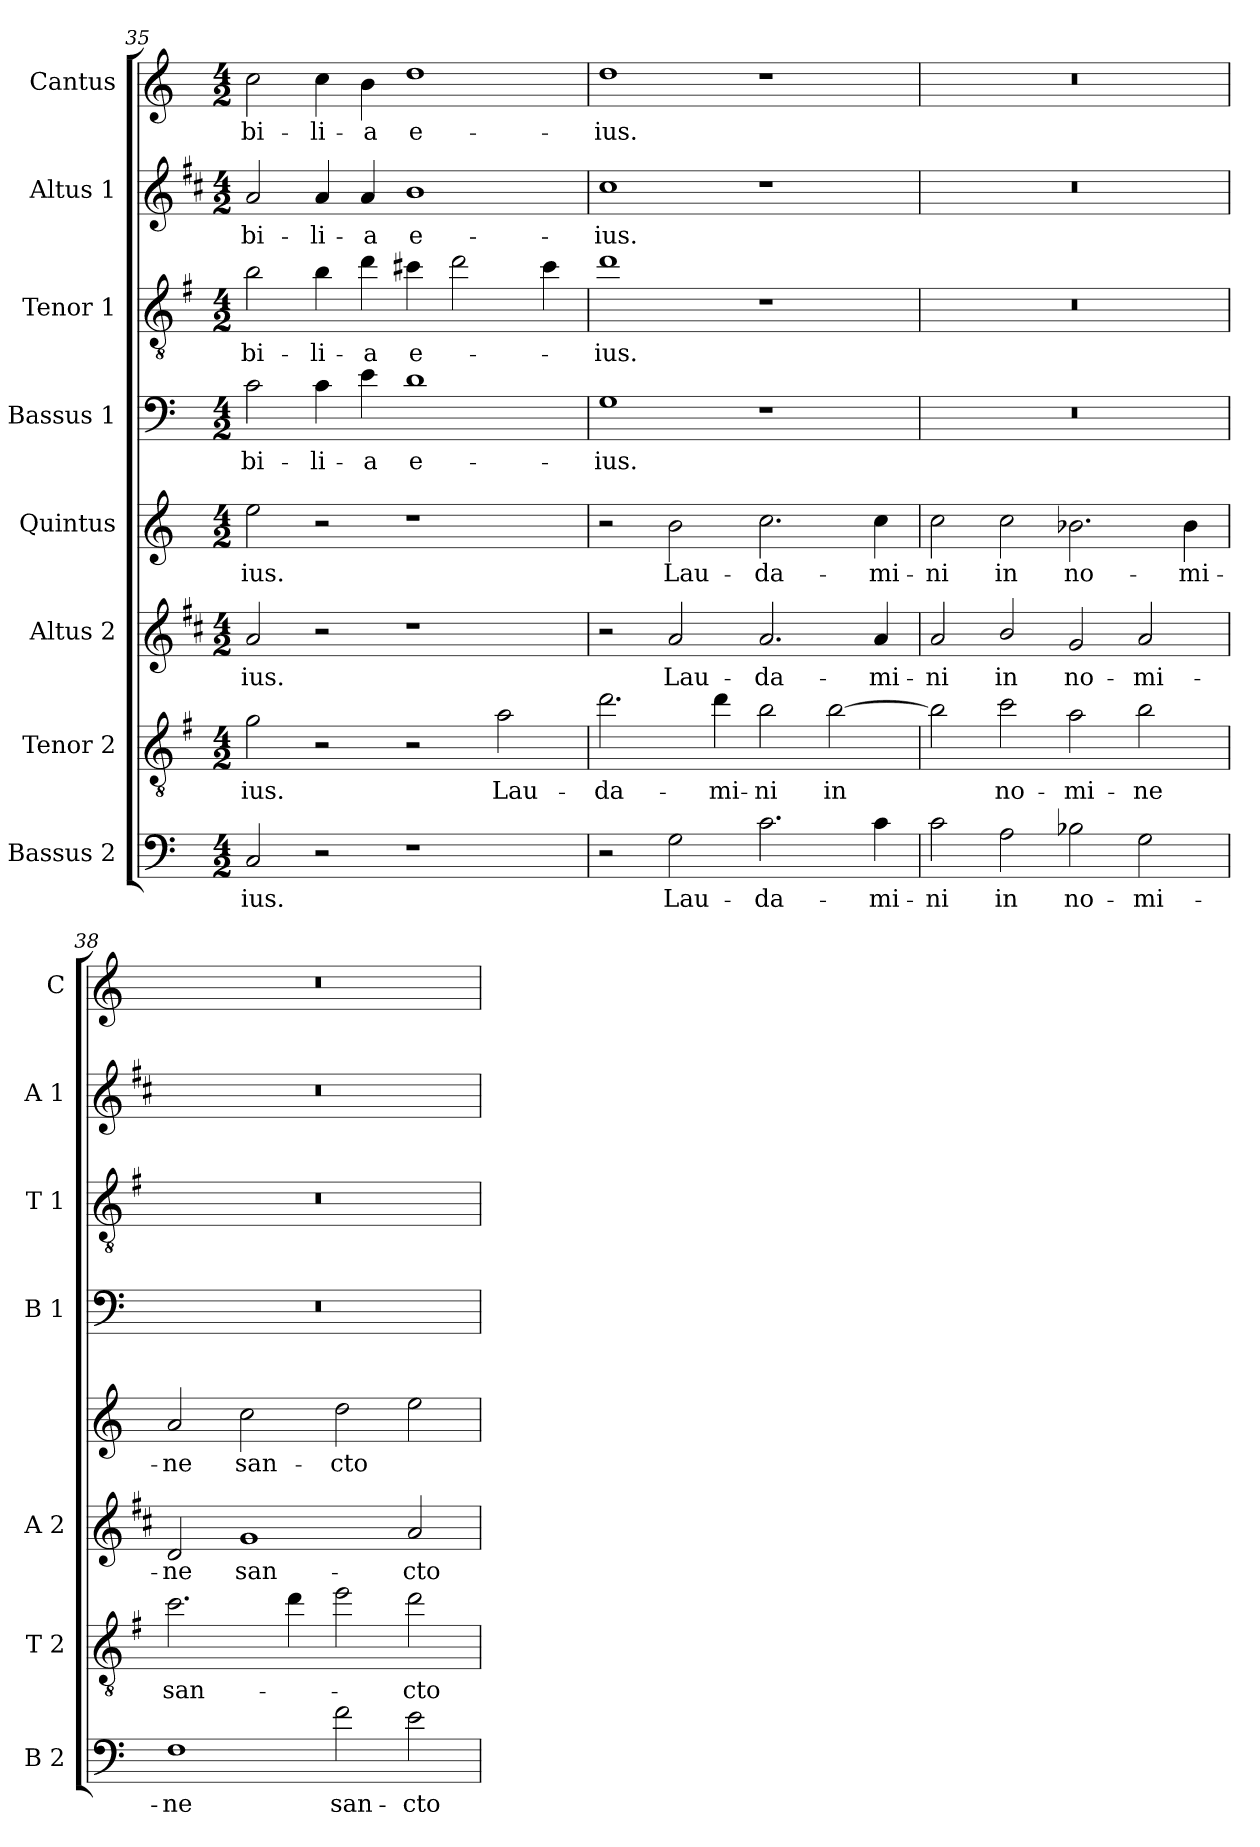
**kern	**text	**kern	**text	**kern	**text	**kern	**text	**kern	**text	**kern	**text	**kern	**text	**kern	**text
*part8	*part8	*part7	*part7	*part6	*part6	*part5	*part5	*part4	*part4	*part3	*part3	*part2	*part2	*part1	*part1
*staff8	*staff8	*staff7	*staff7	*staff6	*staff6	*staff5	*staff5	*staff4	*staff4	*staff3	*staff3	*staff2	*staff2	*staff1	*staff1
*I"Bassus 2	*	*I"Tenor 2	*	*I"Altus 2	*	*I"Quintus	*	*I"Bassus 1	*	*I"Tenor 1	*	*I"Altus 1	*	*I"Cantus	*
*I'B 2	*	*I'T 2	*	*I'A 2	*	*	*	*I'B 1	*	*I'T 1	*	*I'A 1	*	*I'C	*
*clefF4	*	*clefGv2	*	*clefG2	*	*clefG2	*	*clefF4	*	*clefGv2	*	*clefG2	*	*clefG2	*
*	*	*ITrd4c7	*	*ITrd1c2	*	*	*	*	*	*ITrd4c7	*	*ITrd1c2	*	*	*
*k[]	*	*k[]	*	*k[]	*	*k[]	*	*k[]	*	*k[]	*	*k[]	*	*k[]	*
*C:	*	*C:	*	*C:	*	*C:	*	*C:	*	*C:	*	*C:	*	*C:	*
*M4/2	*	*M4/2	*	*M4/2	*	*M4/2	*	*M4/2	*	*M4/2	*	*M4/2	*	*M4/2	*
=35	=35	=35	=35	=35	=35	=35	=35	=35	=35	=35	=35	=35	=35	=35	=35
!	!LO:LY:b	!	!LO:LY:b	!	!LO:LY:b	!	!LO:LY:b	!	!LO:LY:b	!	!LO:LY:b	!	!LO:LY:b	!	!LO:LY:b
2C/	-ius.	2c\	-ius.	2g/	-ius.	2ee\	-ius.	2c\	-bi-	2e\	-bi-	2g/	-bi-	2cc\	-bi-
!	!	!	!	!	!	!	!	!	!LO:LY:b	!	!LO:LY:b	!	!LO:LY:b	!	!LO:LY:b
2r	.	2r	.	2r	.	2r	.	4c\	-li-	4e\	-li-	4g/	-li-	4cc\	-li-
!	!	!	!	!	!	!	!	!	!LO:LY:b	!	!LO:LY:b	!	!LO:LY:b	!	!LO:LY:b
.	.	.	.	.	.	.	.	4e\	-a	4g\	-a	4g/	-a	4b\	-a
!	!	!	!	!	!	!	!	!	!LO:LY:b	!	!LO:LY:b	!	!LO:LY:b	!	!LO:LY:b
1r	.	2r	.	1r	.	1r	.	1d	e-	4f#X\	e-	1a	e-	1dd	e-
.	.	.	.	.	.	.	.	.	.	2g\	.	.	.	.	.
!	!	!	!LO:LY:b	!	!	!	!	!	!	!	!	!	!	!	!
.	.	2d\	Lau-	.	.	.	.	.	.	.	.	.	.	.	.
.	.	.	.	.	.	.	.	.	.	4f#\	.	.	.	.	.
=36	=36	=36	=36	=36	=36	=36	=36	=36	=36	=36	=36	=36	=36	=36	=36
!	!	!	!LO:LY:b	!	!	!	!	!	!LO:LY:b	!	!LO:LY:b	!	!LO:LY:b	!	!LO:LY:b
2r	.	2.g\	-da-	2r	.	2r	.	1G	-ius.	1g	-ius.	1b	-ius.	1dd	-ius.
!	!LO:LY:b	!	!	!	!LO:LY:b	!	!LO:LY:b	!	!	!	!	!	!	!	!
2G\	Lau-	.	.	2g/	Lau-	2b\	Lau-	.	.	.	.	.	.	.	.
!	!	!	!LO:LY:b	!	!	!	!	!	!	!	!	!	!	!	!
.	.	4g\	-mi-	.	.	.	.	.	.	.	.	.	.	.	.
!	!LO:LY:b	!	!LO:LY:b	!	!LO:LY:b	!	!LO:LY:b	!	!	!	!	!	!	!	!
2.c\	-da-	2e\	-ni	2.g/	-da-	2.cc\	-da-	1r	.	1r	.	1r	.	1r	.
!	!	!	!LO:LY:b	!	!	!	!	!	!	!	!	!	!	!	!
.	.	[2e\	in	.	.	.	.	.	.	.	.	.	.	.	.
!	!LO:LY:b	!	!	!	!LO:LY:b	!	!LO:LY:b	!	!	!	!	!	!	!	!
4c\	-mi-	.	.	4g/	-mi-	4cc\	-mi-	.	.	.	.	.	.	.	.
=37	=37	=37	=37	=37	=37	=37	=37	=37	=37	=37	=37	=37	=37	=37	=37
!	!LO:LY:b	!	!	!	!LO:LY:b	!	!LO:LY:b	!	!	!	!	!	!	!	!
2c\	-ni	2e\]	.	2g/	-ni	2cc\	-ni	0r	.	0r	.	0r	.	0r	.
!	!LO:LY:b	!	!LO:LY:b	!	!LO:LY:b	!	!LO:LY:b	!	!	!	!	!	!	!	!
2A\	in	2f\	no-	2a/	in	2cc\	in	.	.	.	.	.	.	.	.
!	!LO:LY:b	!	!LO:LY:b	!	!LO:LY:b	!	!LO:LY:b	!	!	!	!	!	!	!	!
2B-X\	no-	2d\	-mi-	2f/	no-	2.b-X\	no-	.	.	.	.	.	.	.	.
!	!LO:LY:b	!	!LO:LY:b	!	!LO:LY:b	!	!	!	!	!	!	!	!	!	!
2G\	-mi-	2e\	-ne	2g/	-mi-	.	.	.	.	.	.	.	.	.	.
!	!	!	!	!	!	!	!LO:LY:b	!	!	!	!	!	!	!	!
.	.	.	.	.	.	4b-\	-mi-	.	.	.	.	.	.	.	.
!!LO:PB:g=z
=38	=38	=38	=38	=38	=38	=38	=38	=38	=38	=38	=38	=38	=38	=38	=38
!	!LO:LY:b	!	!LO:LY:b	!	!LO:LY:b	!	!LO:LY:b	!	!	!	!	!	!	!	!
1F	-ne	2.f\	san-	2c/	-ne	2a/	-ne	0r	.	0r	.	0r	.	0r	.
!	!	!	!	!	!LO:LY:b	!	!LO:LY:b	!	!	!	!	!	!	!	!
.	.	.	.	1f	san-	2cc\	san-	.	.	.	.	.	.	.	.
.	.	4g\	.	.	.	.	.	.	.	.	.	.	.	.	.
!	!LO:LY:b	!	!	!	!	!	!LO:LY:b	!	!	!	!	!	!	!	!
2f\	san-	2a\	.	.	.	2dd\	-cto	.	.	.	.	.	.	.	.
!	!LO:LY:b	!	!LO:LY:b	!	!LO:LY:b	!	!	!	!	!	!	!	!	!	!
2e\	-cto	2g\	-cto	2g/	-cto	2ee\	.	.	.	.	.	.	.	.	.
=	=	=	=	=	=	=	=	=	=	=	=	=	=	=	=
*-	*-	*-	*-	*-	*-	*-	*-	*-	*-	*-	*-	*-	*-	*-	*-
